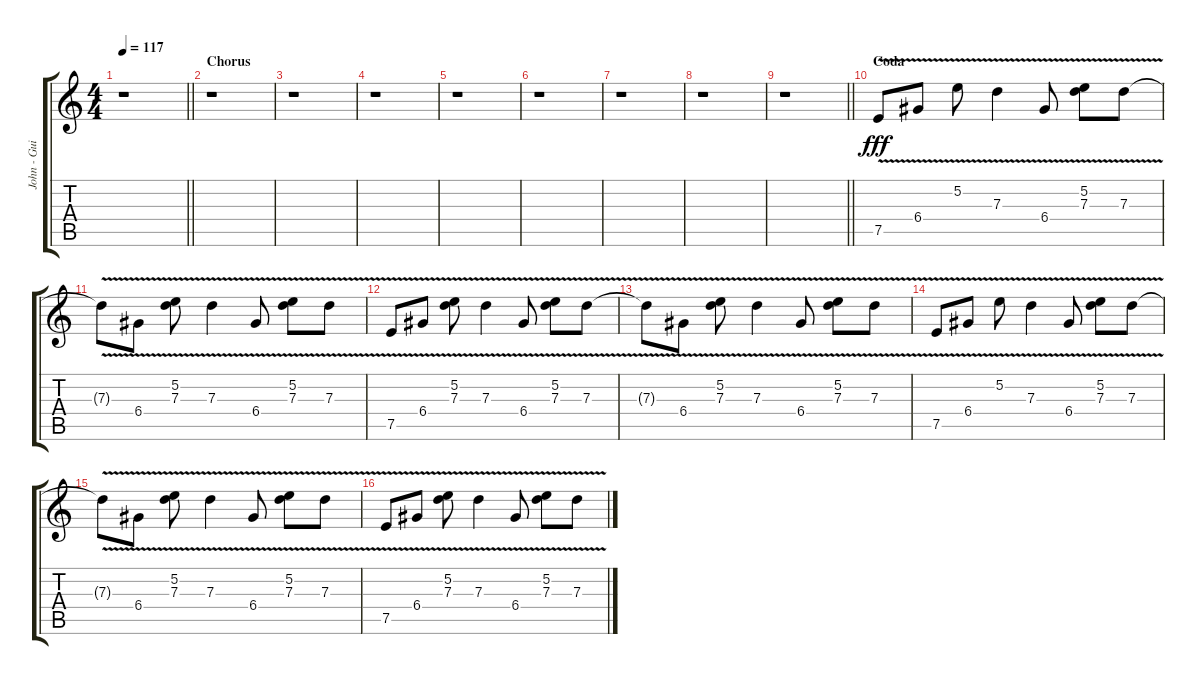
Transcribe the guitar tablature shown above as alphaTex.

\track ("John - Guitar" "John - Gui") {instrument electricguitarclean}
\staff {score tabs}
\tuning (E4 B3 G3 D3 A2 E2) {hide}
\ts (4 4)
\tempo 117
\clef g2
\barLineRight lightlight
\ks c
r.1{dy fff} |
\section ("" "Chorus")
r.1 |
r.1 |
r.1 |
r.1 |
r.1 |
r.1 |
r.1 |
\barLineRight lightlight
r.1 |
\section ("" "Coda")
7.5{v}.8 6.4{v}.8 5.2{v}.8 7.3{v}.4 6.4{v}.8 (5.2 7.3{v}).8 7.3{v}.8 |
7.3{t}.8 6.4{v}.8 (5.2 7.3{v}).8 7.3{v}.4 6.4{v}.8 (5.2 7.3{v}).8 7.3{v}.8 |
7.5{v}.8 6.4{v}.8 (5.2 7.3{v}).8 7.3{v}.4 6.4{v}.8 (5.2 7.3{v}).8 7.3{v}.8 |
7.3{t}.8 6.4{v}.8 (5.2 7.3{v}).8 7.3{v}.4 6.4{v}.8 (5.2 7.3{v}).8 7.3{v}.8 |
7.5{v}.8 6.4{v}.8 5.2{v}.8 7.3{v}.4 6.4{v}.8 (5.2 7.3{v}).8 7.3{v}.8 |
7.3{t}.8 6.4{v}.8 (5.2 7.3{v}).8 7.3{v}.4 6.4{v}.8 (5.2 7.3{v}).8 7.3{v}.8 |
7.5{v}.8 6.4{v}.8 (5.2 7.3{v}).8 7.3{v}.4 6.4{v}.8 (5.2 7.3{v}).8 7.3{v}.8
